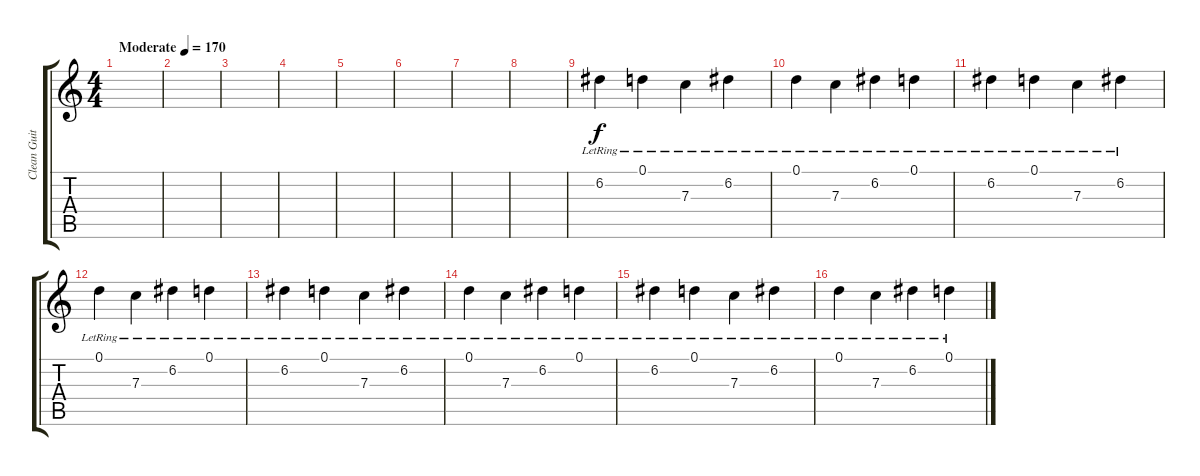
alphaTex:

\track ("Clean Guitar (Right)" "Clean Guit") {instrument electricguitarjazz}
\staff {score tabs}
\tuning (D4 A3 F3 C3 G2 C2) {hide}
\ts (4 4)
\tempo (170 "Moderate")
\clef g2
\ks c
|
|
|
|
|
|
|
|
6.2{lr}.4 0.1{lr}.4 7.3{lr}.4 6.2{lr}.4 |
0.1{lr}.4 7.3{lr}.4 6.2{lr}.4 0.1{lr}.4 |
6.2{lr}.4 0.1{lr}.4 7.3{lr}.4 6.2{lr}.4 |
0.1{lr}.4 7.3{lr}.4 6.2{lr}.4 0.1{lr}.4 |
6.2{lr}.4 0.1{lr}.4 7.3{lr}.4 6.2{lr}.4 |
0.1{lr}.4 7.3{lr}.4 6.2{lr}.4 0.1{lr}.4 |
6.2{lr}.4 0.1{lr}.4 7.3{lr}.4 6.2{lr}.4 |
0.1{lr}.4 7.3{lr}.4 6.2{lr}.4 0.1{lr}.4
